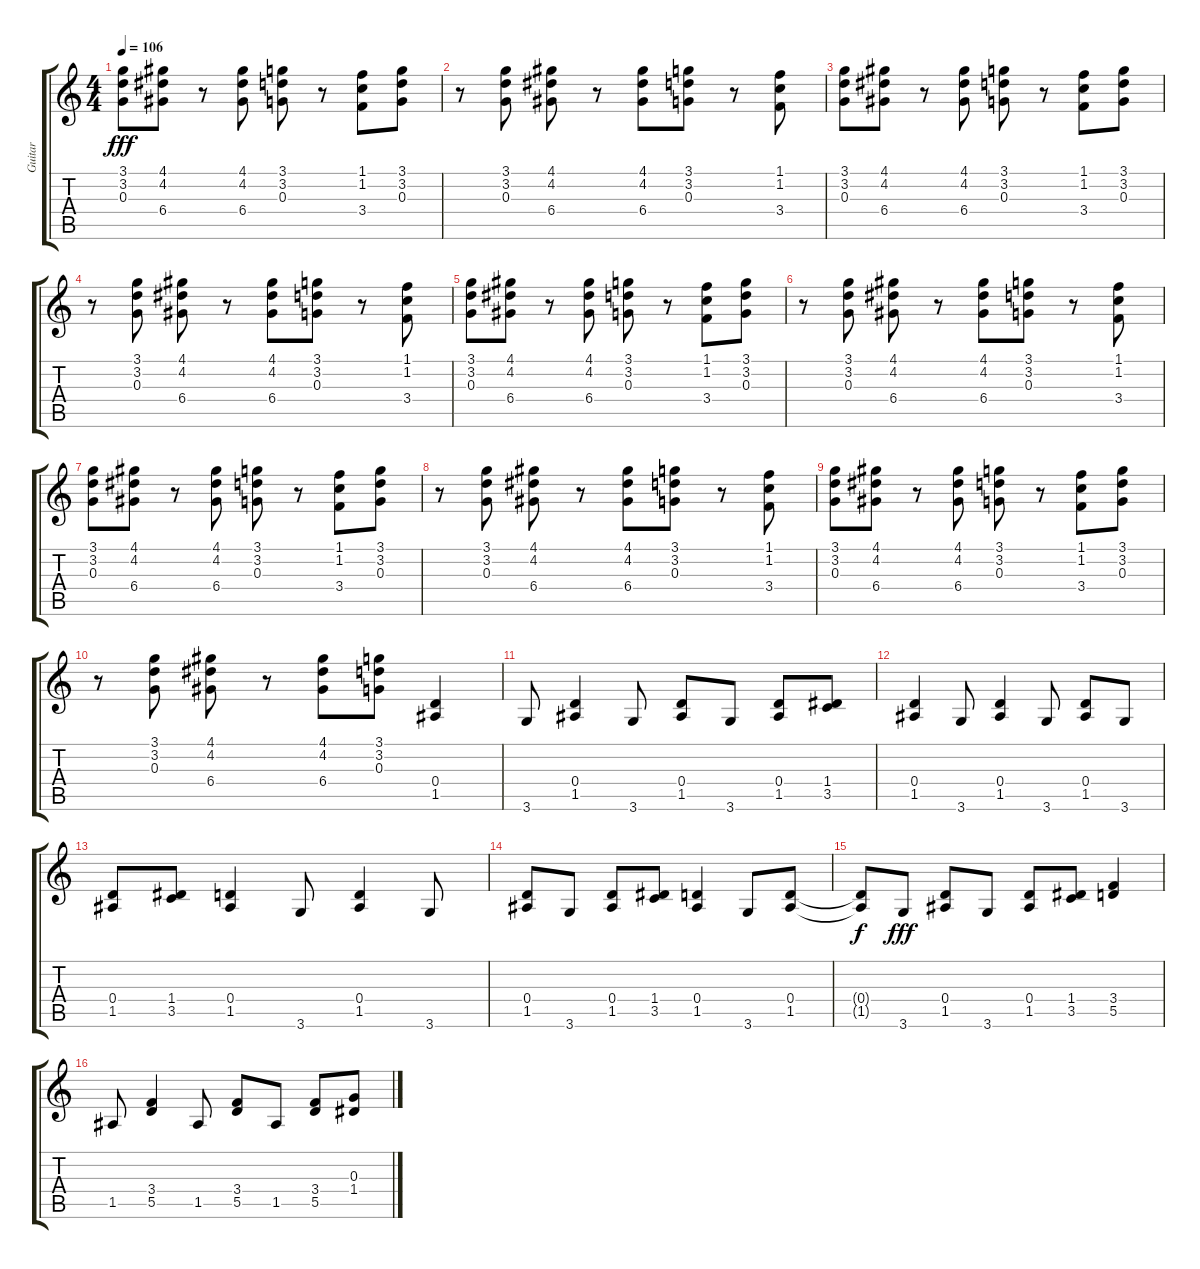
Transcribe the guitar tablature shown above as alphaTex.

\track ("Guitar" "Guitar") {instrument electricguitarclean}
\staff {score tabs}
\tuning (E4 B3 G3 D3 A2 E2) {hide}
\ts (4 4)
\tempo 106
\clef g2
\ks c
(3.1 3.2 0.3).8{dy fff} (4.1 4.2 6.4).8 r.8 (4.1 4.2 6.4).8 (3.1 3.2 0.3).8 r.8 (1.1 1.2 3.4).8 (3.1 3.2 0.3).8 |
r.8 (3.1 3.2 0.3).8 (4.1 4.2 6.4).8 r.8 (4.1 4.2 6.4).8 (3.1 3.2 0.3).8 r.8 (1.1 1.2 3.4).8 |
(3.1 3.2 0.3).8 (4.1 4.2 6.4).8 r.8 (4.1 4.2 6.4).8 (3.1 3.2 0.3).8 r.8 (1.1 1.2 3.4).8 (3.1 3.2 0.3).8 |
r.8 (3.1 3.2 0.3).8 (4.1 4.2 6.4).8 r.8 (4.1 4.2 6.4).8 (3.1 3.2 0.3).8 r.8 (1.1 1.2 3.4).8 |
(3.1 3.2 0.3).8 (4.1 4.2 6.4).8 r.8 (4.1 4.2 6.4).8 (3.1 3.2 0.3).8 r.8 (1.1 1.2 3.4).8 (3.1 3.2 0.3).8 |
r.8 (3.1 3.2 0.3).8 (4.1 4.2 6.4).8 r.8 (4.1 4.2 6.4).8 (3.1 3.2 0.3).8 r.8 (1.1 1.2 3.4).8 |
(3.1 3.2 0.3).8 (4.1 4.2 6.4).8 r.8 (4.1 4.2 6.4).8 (3.1 3.2 0.3).8 r.8 (1.1 1.2 3.4).8 (3.1 3.2 0.3).8 |
r.8 (3.1 3.2 0.3).8{volume 12} (4.1 4.2 6.4).8{volume 12} r.8 (4.1 4.2 6.4).8{volume 11} (3.1 3.2 0.3).8{volume 11} r.8 (1.1 1.2 3.4).8{volume 10} |
(3.1 3.2 0.3).8{volume 10} (4.1 4.2 6.4).8{volume 9} r.8 (4.1 4.2 6.4).8{volume 8} (3.1 3.2 0.3).8{volume 8} r.8 (1.1 1.2 3.4).8{volume 7} (3.1 3.2 0.3).8{volume 7} |
r.8 (3.1 3.2 0.3).8{volume 6} (4.1 4.2 6.4).8{volume 6} r.8 (4.1 4.2 6.4).8{volume 5} (3.1 3.2 0.3).8 (0.4 1.5).4 |
3.6.8{volume 12} (0.4 1.5).4 3.6.8 (0.4 1.5).8 3.6.8 (0.4 1.5).8 (1.4 3.5).8 |
(0.4 1.5).4 3.6.8 (0.4 1.5).4 3.6.8 (0.4 1.5).8 3.6.8 |
(0.4 1.5).8 (1.4 3.5).8 (0.4 1.5).4 3.6.8 (0.4 1.5).4 3.6.8 |
(0.4 1.5).8 3.6.8 (0.4 1.5).8 (1.4 3.5).8 (0.4 1.5).4 3.6.8 (0.4 1.5).8 |
(0.4{t} 1.5{t}).8{dy f} 3.6.8{dy fff} (0.4 1.5).8 3.6.8 (0.4 1.5).8 (1.4 3.5).8 (3.4 5.5).4 |
1.5.8 (3.4 5.5).4 1.5.8 (3.4 5.5).8 1.5.8 (3.4 5.5).8 (0.3 1.4).8
